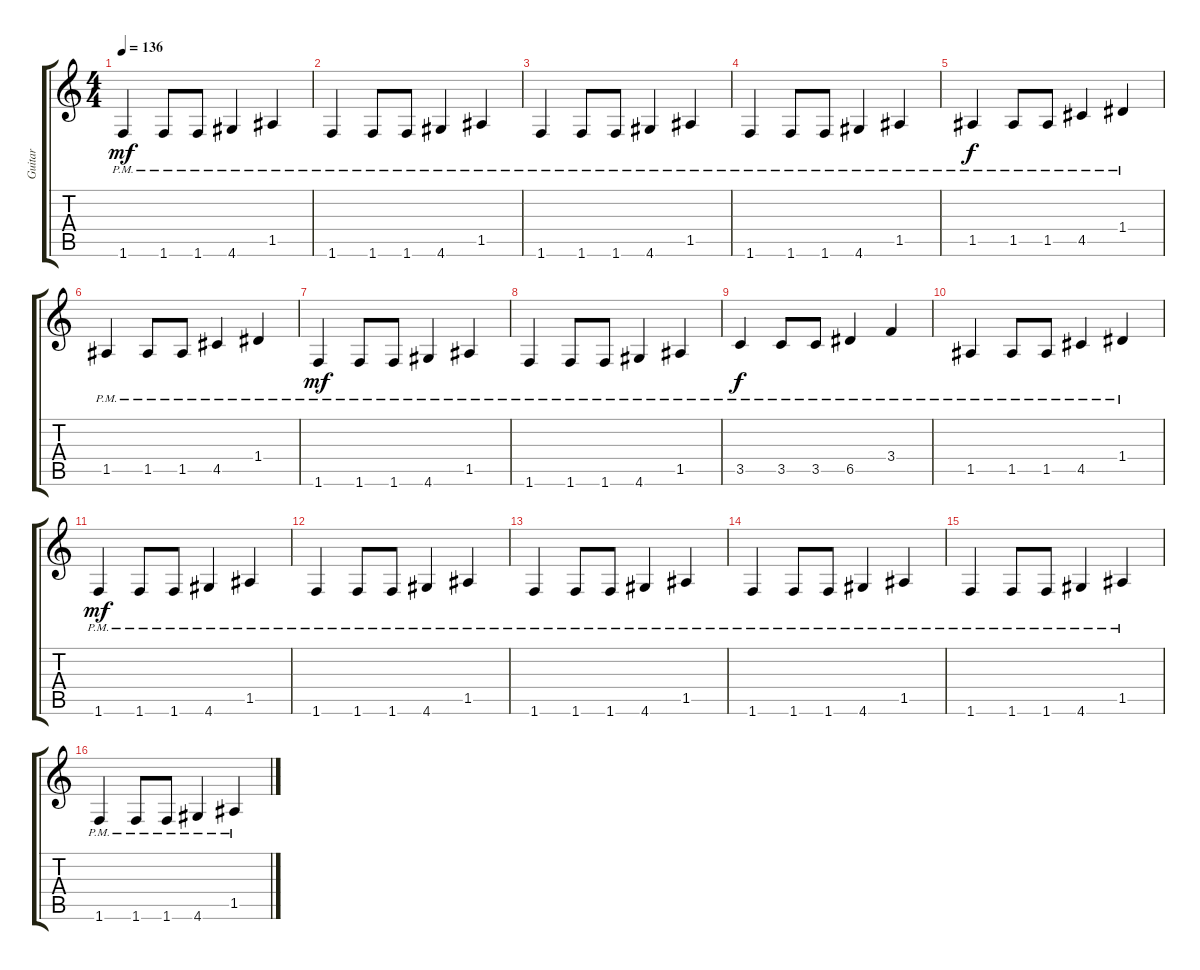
\track ("Guitar" "Guitar") {instrument distortionguitar}
\staff {score tabs}
\tuning (E4 B3 G3 D3 A2 E2) {hide}
\ts (4 4)
\tempo 136
\clef g2
\ks c
1.6{pm}.4{dy mf} 1.6{pm}.8 1.6{pm}.8 4.6{pm}.4 1.5{pm}.4 |
1.6{pm}.4 1.6{pm}.8 1.6{pm}.8 4.6{pm}.4 1.5{pm}.4 |
1.6{pm}.4 1.6{pm}.8 1.6{pm}.8 4.6{pm}.4 1.5{pm}.4 |
1.6{pm}.4 1.6{pm}.8 1.6{pm}.8 4.6{pm}.4 1.5{pm}.4 |
1.5{pm}.4{dy f} 1.5{pm}.8 1.5{pm}.8 4.5{pm}.4 1.4{pm}.4 |
1.5{pm}.4 1.5{pm}.8 1.5{pm}.8 4.5{pm}.4 1.4{pm}.4 |
1.6{pm}.4{dy mf} 1.6{pm}.8 1.6{pm}.8 4.6{pm}.4 1.5{pm}.4 |
1.6{pm}.4 1.6{pm}.8 1.6{pm}.8 4.6{pm}.4 1.5{pm}.4 |
3.5{pm}.4{dy f} 3.5{pm}.8 3.5{pm}.8 6.5{pm}.4 3.4{pm}.4 |
1.5{pm}.4 1.5{pm}.8 1.5{pm}.8 4.5{pm}.4 1.4{pm}.4 |
1.6{pm}.4{dy mf} 1.6{pm}.8 1.6{pm}.8 4.6{pm}.4 1.5{pm}.4 |
1.6{pm}.4 1.6{pm}.8 1.6{pm}.8 4.6{pm}.4 1.5{pm}.4 |
1.6{pm}.4 1.6{pm}.8 1.6{pm}.8 4.6{pm}.4 1.5{pm}.4 |
1.6{pm}.4 1.6{pm}.8 1.6{pm}.8 4.6{pm}.4 1.5{pm}.4 |
1.6{pm}.4 1.6{pm}.8 1.6{pm}.8 4.6{pm}.4 1.5{pm}.4 |
1.6{pm}.4 1.6{pm}.8 1.6{pm}.8 4.6{pm}.4 1.5{pm}.4
